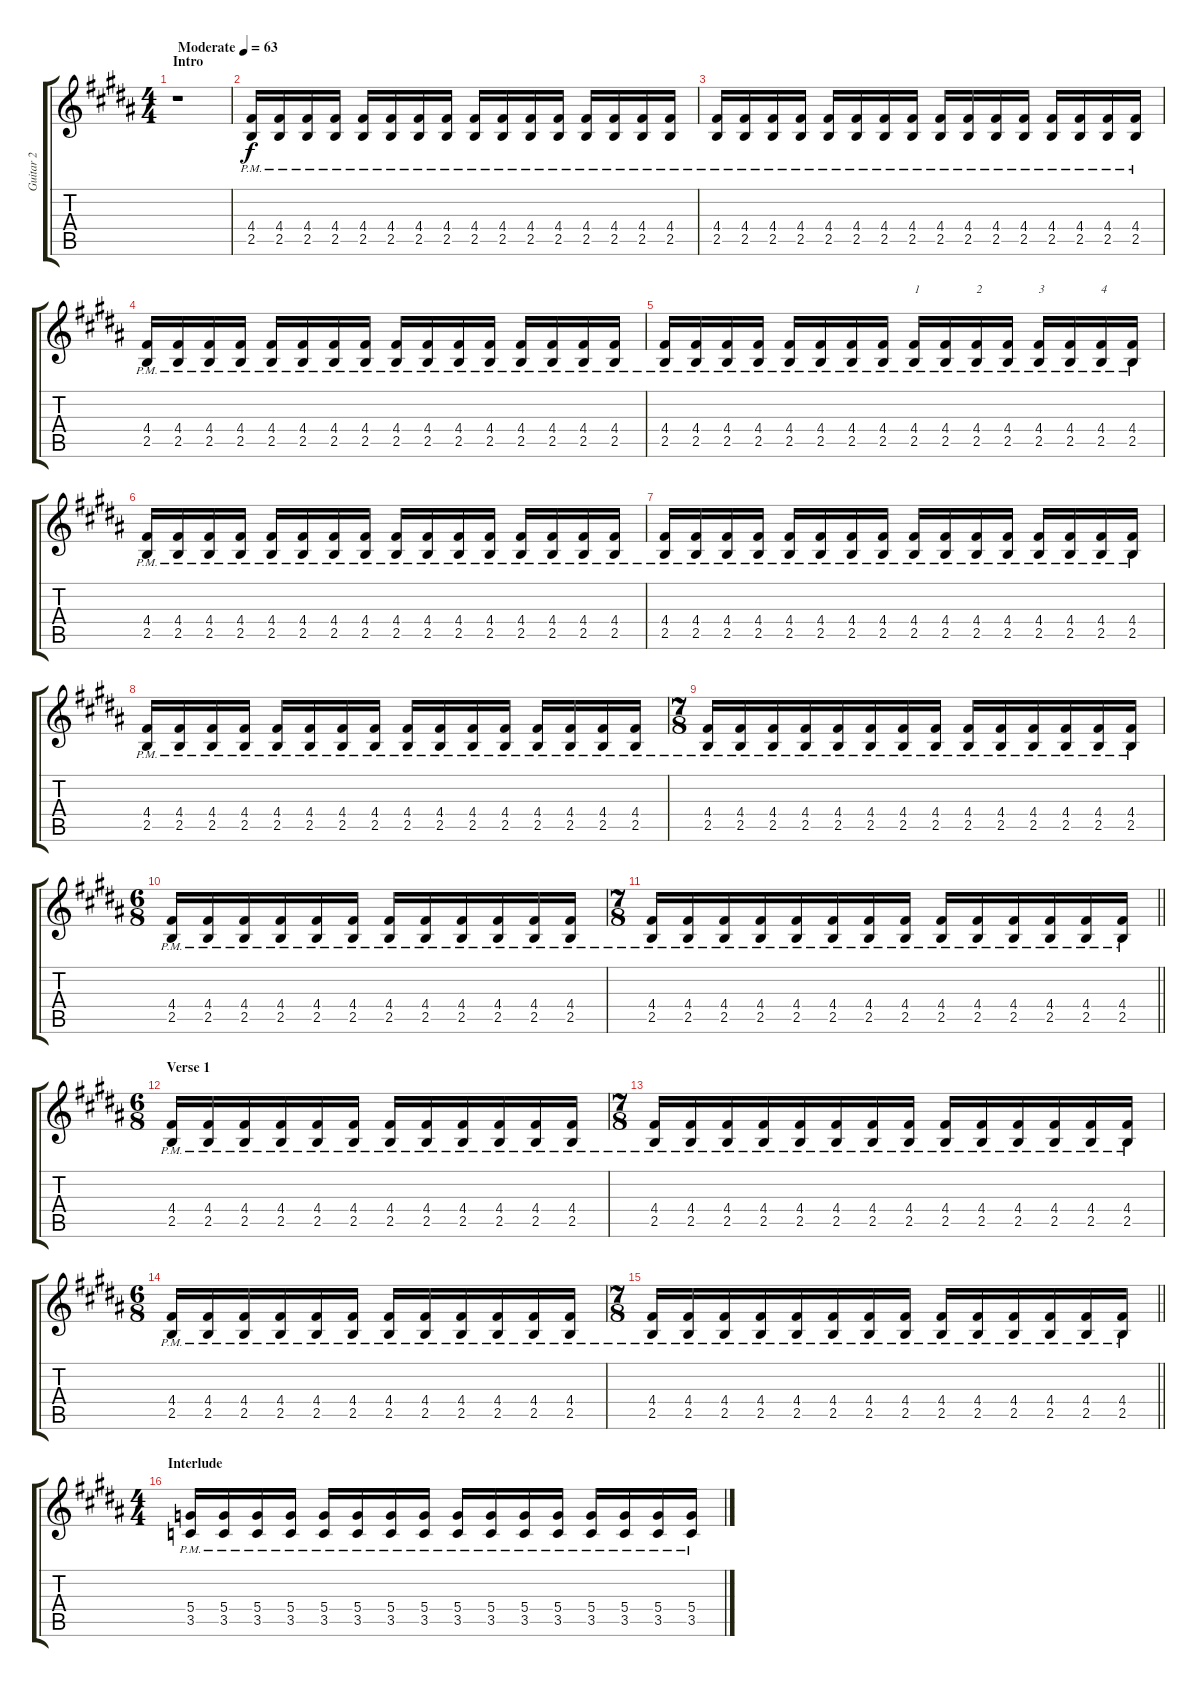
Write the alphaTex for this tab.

\track ("Guitar 2" "Guitar 2") {instrument electricguitarclean}
\staff {score tabs}
\tuning (E4 B3 G3 D3 A2 E2) {hide}
\ts (4 4)
\section ("" "Intro")
\tempo (63 "Moderate")
\clef g2
\ks b
r.1{dy f instrument electricguitarclean} |
(4.4{pm} 2.5{pm}).16 (4.4{pm} 2.5{pm}).16 (4.4{pm} 2.5{pm}).16 (4.4{pm} 2.5{pm}).16 (4.4{pm} 2.5{pm}).16 (4.4{pm} 2.5{pm}).16 (4.4{pm} 2.5{pm}).16 (4.4{pm} 2.5{pm}).16 (4.4{pm} 2.5{pm}).16 (4.4{pm} 2.5{pm}).16 (4.4{pm} 2.5{pm}).16 (4.4{pm} 2.5{pm}).16 (4.4{pm} 2.5{pm}).16 (4.4{pm} 2.5{pm}).16 (4.4{pm} 2.5{pm}).16 (4.4{pm} 2.5{pm}).16 |
(4.4{pm} 2.5{pm}).16 (4.4{pm} 2.5{pm}).16 (4.4{pm} 2.5{pm}).16 (4.4{pm} 2.5{pm}).16 (4.4{pm} 2.5{pm}).16 (4.4{pm} 2.5{pm}).16 (4.4{pm} 2.5{pm}).16 (4.4{pm} 2.5{pm}).16 (4.4{pm} 2.5{pm}).16 (4.4{pm} 2.5{pm}).16 (4.4{pm} 2.5{pm}).16 (4.4{pm} 2.5{pm}).16 (4.4{pm} 2.5{pm}).16 (4.4{pm} 2.5{pm}).16 (4.4{pm} 2.5{pm}).16 (4.4{pm} 2.5{pm}).16 |
(4.4{pm} 2.5{pm}).16 (4.4{pm} 2.5{pm}).16 (4.4{pm} 2.5{pm}).16 (4.4{pm} 2.5{pm}).16 (4.4{pm} 2.5{pm}).16 (4.4{pm} 2.5{pm}).16 (4.4{pm} 2.5{pm}).16 (4.4{pm} 2.5{pm}).16 (4.4{pm} 2.5{pm}).16 (4.4{pm} 2.5{pm}).16 (4.4{pm} 2.5{pm}).16 (4.4{pm} 2.5{pm}).16 (4.4{pm} 2.5{pm}).16 (4.4{pm} 2.5{pm}).16 (4.4{pm} 2.5{pm}).16 (4.4{pm} 2.5{pm}).16 |
(4.4{pm} 2.5{pm}).16 (4.4{pm} 2.5{pm}).16 (4.4{pm} 2.5{pm}).16 (4.4{pm} 2.5{pm}).16 (4.4{pm} 2.5{pm}).16 (4.4{pm} 2.5{pm}).16 (4.4{pm} 2.5{pm}).16 (4.4{pm} 2.5{pm}).16 (4.4{pm} 2.5{pm}).16{txt "1"} (4.4{pm} 2.5{pm}).16 (4.4{pm} 2.5{pm}).16{txt "2"} (4.4{pm} 2.5{pm}).16 (4.4{pm} 2.5{pm}).16{txt "3"} (4.4{pm} 2.5{pm}).16 (4.4{pm} 2.5{pm}).16{txt "4"} (4.4{pm} 2.5{pm}).16 |
(4.4{pm} 2.5{pm}).16 (4.4{pm} 2.5{pm}).16 (4.4{pm} 2.5{pm}).16 (4.4{pm} 2.5{pm}).16 (4.4{pm} 2.5{pm}).16 (4.4{pm} 2.5{pm}).16 (4.4{pm} 2.5{pm}).16 (4.4{pm} 2.5{pm}).16 (4.4{pm} 2.5{pm}).16 (4.4{pm} 2.5{pm}).16 (4.4{pm} 2.5{pm}).16 (4.4{pm} 2.5{pm}).16 (4.4{pm} 2.5{pm}).16 (4.4{pm} 2.5{pm}).16 (4.4{pm} 2.5{pm}).16 (4.4{pm} 2.5{pm}).16 |
(4.4{pm} 2.5{pm}).16 (4.4{pm} 2.5{pm}).16 (4.4{pm} 2.5{pm}).16 (4.4{pm} 2.5{pm}).16 (4.4{pm} 2.5{pm}).16 (4.4{pm} 2.5{pm}).16 (4.4{pm} 2.5{pm}).16 (4.4{pm} 2.5{pm}).16 (4.4{pm} 2.5{pm}).16 (4.4{pm} 2.5{pm}).16 (4.4{pm} 2.5{pm}).16 (4.4{pm} 2.5{pm}).16 (4.4{pm} 2.5{pm}).16 (4.4{pm} 2.5{pm}).16 (4.4{pm} 2.5{pm}).16 (4.4{pm} 2.5{pm}).16 |
(4.4{pm} 2.5{pm}).16 (4.4{pm} 2.5{pm}).16 (4.4{pm} 2.5{pm}).16 (4.4{pm} 2.5{pm}).16 (4.4{pm} 2.5{pm}).16 (4.4{pm} 2.5{pm}).16 (4.4{pm} 2.5{pm}).16 (4.4{pm} 2.5{pm}).16 (4.4{pm} 2.5{pm}).16 (4.4{pm} 2.5{pm}).16 (4.4{pm} 2.5{pm}).16 (4.4{pm} 2.5{pm}).16 (4.4{pm} 2.5{pm}).16 (4.4{pm} 2.5{pm}).16 (4.4{pm} 2.5{pm}).16 (4.4{pm} 2.5{pm}).16 |
\ts (7 8)
(4.4{pm} 2.5{pm}).16 (4.4{pm} 2.5{pm}).16 (4.4{pm} 2.5{pm}).16 (4.4{pm} 2.5{pm}).16 (4.4{pm} 2.5{pm}).16 (4.4{pm} 2.5{pm}).16 (4.4{pm} 2.5{pm}).16 (4.4{pm} 2.5{pm}).16 (4.4{pm} 2.5{pm}).16 (4.4{pm} 2.5{pm}).16 (4.4{pm} 2.5{pm}).16 (4.4{pm} 2.5{pm}).16 (4.4{pm} 2.5{pm}).16 (4.4{pm} 2.5{pm}).16 |
\ts (6 8)
(4.4{pm} 2.5{pm}).16 (4.4{pm} 2.5{pm}).16 (4.4{pm} 2.5{pm}).16 (4.4{pm} 2.5{pm}).16 (4.4{pm} 2.5{pm}).16 (4.4{pm} 2.5{pm}).16 (4.4{pm} 2.5{pm}).16 (4.4{pm} 2.5{pm}).16 (4.4{pm} 2.5{pm}).16 (4.4{pm} 2.5{pm}).16 (4.4{pm} 2.5{pm}).16 (4.4{pm} 2.5{pm}).16 |
\ts (7 8)
\barLineRight lightlight
(4.4{pm} 2.5{pm}).16 (4.4{pm} 2.5{pm}).16 (4.4{pm} 2.5{pm}).16 (4.4{pm} 2.5{pm}).16 (4.4{pm} 2.5{pm}).16 (4.4{pm} 2.5{pm}).16 (4.4{pm} 2.5{pm}).16 (4.4{pm} 2.5{pm}).16 (4.4{pm} 2.5{pm}).16 (4.4{pm} 2.5{pm}).16 (4.4{pm} 2.5{pm}).16 (4.4{pm} 2.5{pm}).16 (4.4{pm} 2.5{pm}).16 (4.4{pm} 2.5{pm}).16 |
\ts (6 8)
\section ("" "Verse 1")
(4.4{pm} 2.5{pm}).16 (4.4{pm} 2.5{pm}).16 (4.4{pm} 2.5{pm}).16 (4.4{pm} 2.5{pm}).16 (4.4{pm} 2.5{pm}).16 (4.4{pm} 2.5{pm}).16 (4.4{pm} 2.5{pm}).16 (4.4{pm} 2.5{pm}).16 (4.4{pm} 2.5{pm}).16 (4.4{pm} 2.5{pm}).16 (4.4{pm} 2.5{pm}).16 (4.4{pm} 2.5{pm}).16 |
\ts (7 8)
(4.4{pm} 2.5{pm}).16 (4.4{pm} 2.5{pm}).16 (4.4{pm} 2.5{pm}).16 (4.4{pm} 2.5{pm}).16 (4.4{pm} 2.5{pm}).16 (4.4{pm} 2.5{pm}).16 (4.4{pm} 2.5{pm}).16 (4.4{pm} 2.5{pm}).16 (4.4{pm} 2.5{pm}).16 (4.4{pm} 2.5{pm}).16 (4.4{pm} 2.5{pm}).16 (4.4{pm} 2.5{pm}).16 (4.4{pm} 2.5{pm}).16 (4.4{pm} 2.5{pm}).16 |
\ts (6 8)
(4.4{pm} 2.5{pm}).16 (4.4{pm} 2.5{pm}).16 (4.4{pm} 2.5{pm}).16 (4.4{pm} 2.5{pm}).16 (4.4{pm} 2.5{pm}).16 (4.4{pm} 2.5{pm}).16 (4.4{pm} 2.5{pm}).16 (4.4{pm} 2.5{pm}).16 (4.4{pm} 2.5{pm}).16 (4.4{pm} 2.5{pm}).16 (4.4{pm} 2.5{pm}).16 (4.4{pm} 2.5{pm}).16 |
\ts (7 8)
\barLineRight lightlight
(4.4{pm} 2.5{pm}).16 (4.4{pm} 2.5{pm}).16 (4.4{pm} 2.5{pm}).16 (4.4{pm} 2.5{pm}).16 (4.4{pm} 2.5{pm}).16 (4.4{pm} 2.5{pm}).16 (4.4{pm} 2.5{pm}).16 (4.4{pm} 2.5{pm}).16 (4.4{pm} 2.5{pm}).16 (4.4{pm} 2.5{pm}).16 (4.4{pm} 2.5{pm}).16 (4.4{pm} 2.5{pm}).16 (4.4{pm} 2.5{pm}).16 (4.4{pm} 2.5{pm}).16 |
\ts (4 4)
\section ("" "Interlude")
(5.4{pm} 3.5{pm}).16 (5.4{pm} 3.5{pm}).16 (5.4{pm} 3.5{pm}).16 (5.4{pm} 3.5{pm}).16 (5.4{pm} 3.5{pm}).16 (5.4{pm} 3.5{pm}).16 (5.4{pm} 3.5{pm}).16 (5.4{pm} 3.5{pm}).16 (5.4{pm} 3.5{pm}).16 (5.4{pm} 3.5{pm}).16 (5.4{pm} 3.5{pm}).16 (5.4{pm} 3.5{pm}).16 (5.4{pm} 3.5{pm}).16 (5.4{pm} 3.5{pm}).16 (5.4{pm} 3.5{pm}).16 (5.4{pm} 3.5{pm}).16
